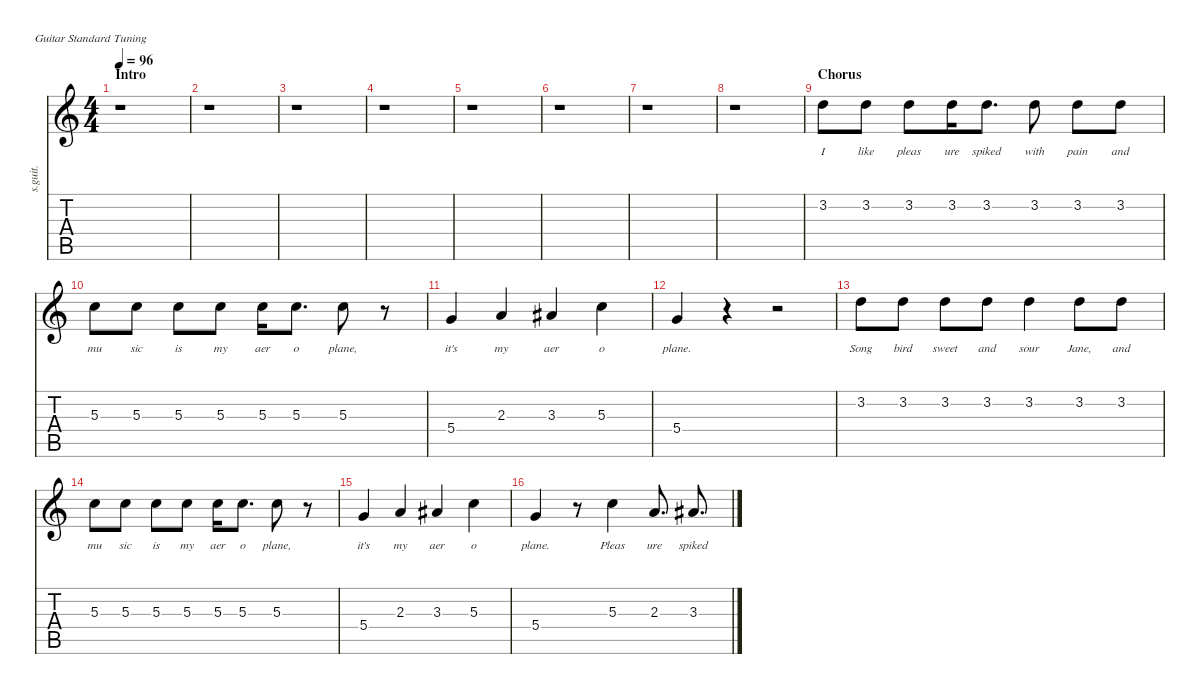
\defaultSystemsLayout 4
\hideDynamics
\bracketExtendMode nobrackets
\track ("Anthony Kiedis (Vocals)" "s.guit.") {instrument clarinet}
\staff {score tabs}
\tuning (E4 B3 G3 D3 A2 E2)
\displaytranspose 12
\ts (4 4)
\beaming (8 2 2 2 2)
\section ("" "Intro")
\tempo 96
\clef g2
\ks c
r.1{dy f instrument clarinet} |
r.1 |
r.1 |
r.1 |
r.1 |
r.1 |
r.1 |
r.1 |
\section ("" "Chorus")
3.2.8{lyrics (0 "I") lyrics (1 "") lyrics (2 "") lyrics (3 "") lyrics (4 "")} 3.2.8{lyrics (0 "like") lyrics (1 "") lyrics (2 "") lyrics (3 "") lyrics (4 "")} 3.2.8{lyrics (0 "pleas") lyrics (1 "") lyrics (2 "") lyrics (3 "") lyrics (4 "")} 3.2.16{lyrics (0 "ure") lyrics (1 "") lyrics (2 "") lyrics (3 "") lyrics (4 "")} 3.2.8{d lyrics (0 "spiked") lyrics (1 "") lyrics (2 "") lyrics (3 "") lyrics (4 "")} 3.2.8{lyrics (0 "with") lyrics (1 "") lyrics (2 "") lyrics (3 "") lyrics (4 "")} 3.2.8{lyrics (0 "pain") lyrics (1 "") lyrics (2 "") lyrics (3 "") lyrics (4 "")} 3.2.8{lyrics (0 "and") lyrics (1 "") lyrics (2 "") lyrics (3 "") lyrics (4 "")} |
5.3.8{lyrics (0 "mu") lyrics (1 "") lyrics (2 "") lyrics (3 "") lyrics (4 "")} 5.3.8{lyrics (0 "sic") lyrics (1 "") lyrics (2 "") lyrics (3 "") lyrics (4 "")} 5.3.8{lyrics (0 "is") lyrics (1 "") lyrics (2 "") lyrics (3 "") lyrics (4 "")} 5.3.8{lyrics (0 "my") lyrics (1 "") lyrics (2 "") lyrics (3 "") lyrics (4 "")} 5.3.16{lyrics (0 "aer") lyrics (1 "") lyrics (2 "") lyrics (3 "") lyrics (4 "")} 5.3.8{d lyrics (0 "o") lyrics (1 "") lyrics (2 "") lyrics (3 "") lyrics (4 "")} 5.3.8{lyrics (0 "plane,") lyrics (1 "") lyrics (2 "") lyrics (3 "") lyrics (4 "")} r.8 |
5.4.4{lyrics (0 "it's") lyrics (1 "") lyrics (2 "") lyrics (3 "") lyrics (4 "")} 2.3.4{lyrics (0 "my") lyrics (1 "") lyrics (2 "") lyrics (3 "") lyrics (4 "")} 3.3{acc #}.4{lyrics (0 "aer") lyrics (1 "") lyrics (2 "") lyrics (3 "") lyrics (4 "")} 5.3.4{lyrics (0 "o") lyrics (1 "") lyrics (2 "") lyrics (3 "") lyrics (4 "")} |
5.4.4{lyrics (0 "plane.") lyrics (1 "") lyrics (2 "") lyrics (3 "") lyrics (4 "")} r.4 r.2 |
3.2.8{lyrics (0 "Song") lyrics (1 "") lyrics (2 "") lyrics (3 "") lyrics (4 "")} 3.2.8{lyrics (0 "bird") lyrics (1 "") lyrics (2 "") lyrics (3 "") lyrics (4 "")} 3.2.8{lyrics (0 "sweet") lyrics (1 "") lyrics (2 "") lyrics (3 "") lyrics (4 "")} 3.2.8{lyrics (0 "and") lyrics (1 "") lyrics (2 "") lyrics (3 "") lyrics (4 "")} 3.2.4{lyrics (0 "sour") lyrics (1 "") lyrics (2 "") lyrics (3 "") lyrics (4 "")} 3.2.8{lyrics (0 "Jane,") lyrics (1 "") lyrics (2 "") lyrics (3 "") lyrics (4 "")} 3.2.8{lyrics (0 "and") lyrics (1 "") lyrics (2 "") lyrics (3 "") lyrics (4 "")} |
5.3.8{lyrics (0 "mu") lyrics (1 "") lyrics (2 "") lyrics (3 "") lyrics (4 "")} 5.3.8{lyrics (0 "sic") lyrics (1 "") lyrics (2 "") lyrics (3 "") lyrics (4 "")} 5.3.8{lyrics (0 "is") lyrics (1 "") lyrics (2 "") lyrics (3 "") lyrics (4 "")} 5.3.8{lyrics (0 "my") lyrics (1 "") lyrics (2 "") lyrics (3 "") lyrics (4 "")} 5.3.16{lyrics (0 "aer") lyrics (1 "") lyrics (2 "") lyrics (3 "") lyrics (4 "")} 5.3.8{d lyrics (0 "o") lyrics (1 "") lyrics (2 "") lyrics (3 "") lyrics (4 "")} 5.3.8{lyrics (0 "plane,") lyrics (1 "") lyrics (2 "") lyrics (3 "") lyrics (4 "")} r.8 |
5.4.4{lyrics (0 "it's") lyrics (1 "") lyrics (2 "") lyrics (3 "") lyrics (4 "")} 2.3.4{lyrics (0 "my") lyrics (1 "") lyrics (2 "") lyrics (3 "") lyrics (4 "")} 3.3{acc #}.4{lyrics (0 "aer") lyrics (1 "") lyrics (2 "") lyrics (3 "") lyrics (4 "")} 5.3.4{lyrics (0 "o") lyrics (1 "") lyrics (2 "") lyrics (3 "") lyrics (4 "")} |
5.4.4{lyrics (0 "plane.") lyrics (1 "") lyrics (2 "") lyrics (3 "") lyrics (4 "")} r.8 5.3.4{lyrics (0 "Pleas") lyrics (1 "") lyrics (2 "") lyrics (3 "") lyrics (4 "")} 2.3.8{d lyrics (0 "ure") lyrics (1 "") lyrics (2 "") lyrics (3 "") lyrics (4 "")} 3.3{acc #}.8{d lyrics (0 "spiked") lyrics (1 "") lyrics (2 "") lyrics (3 "") lyrics (4 "")}
